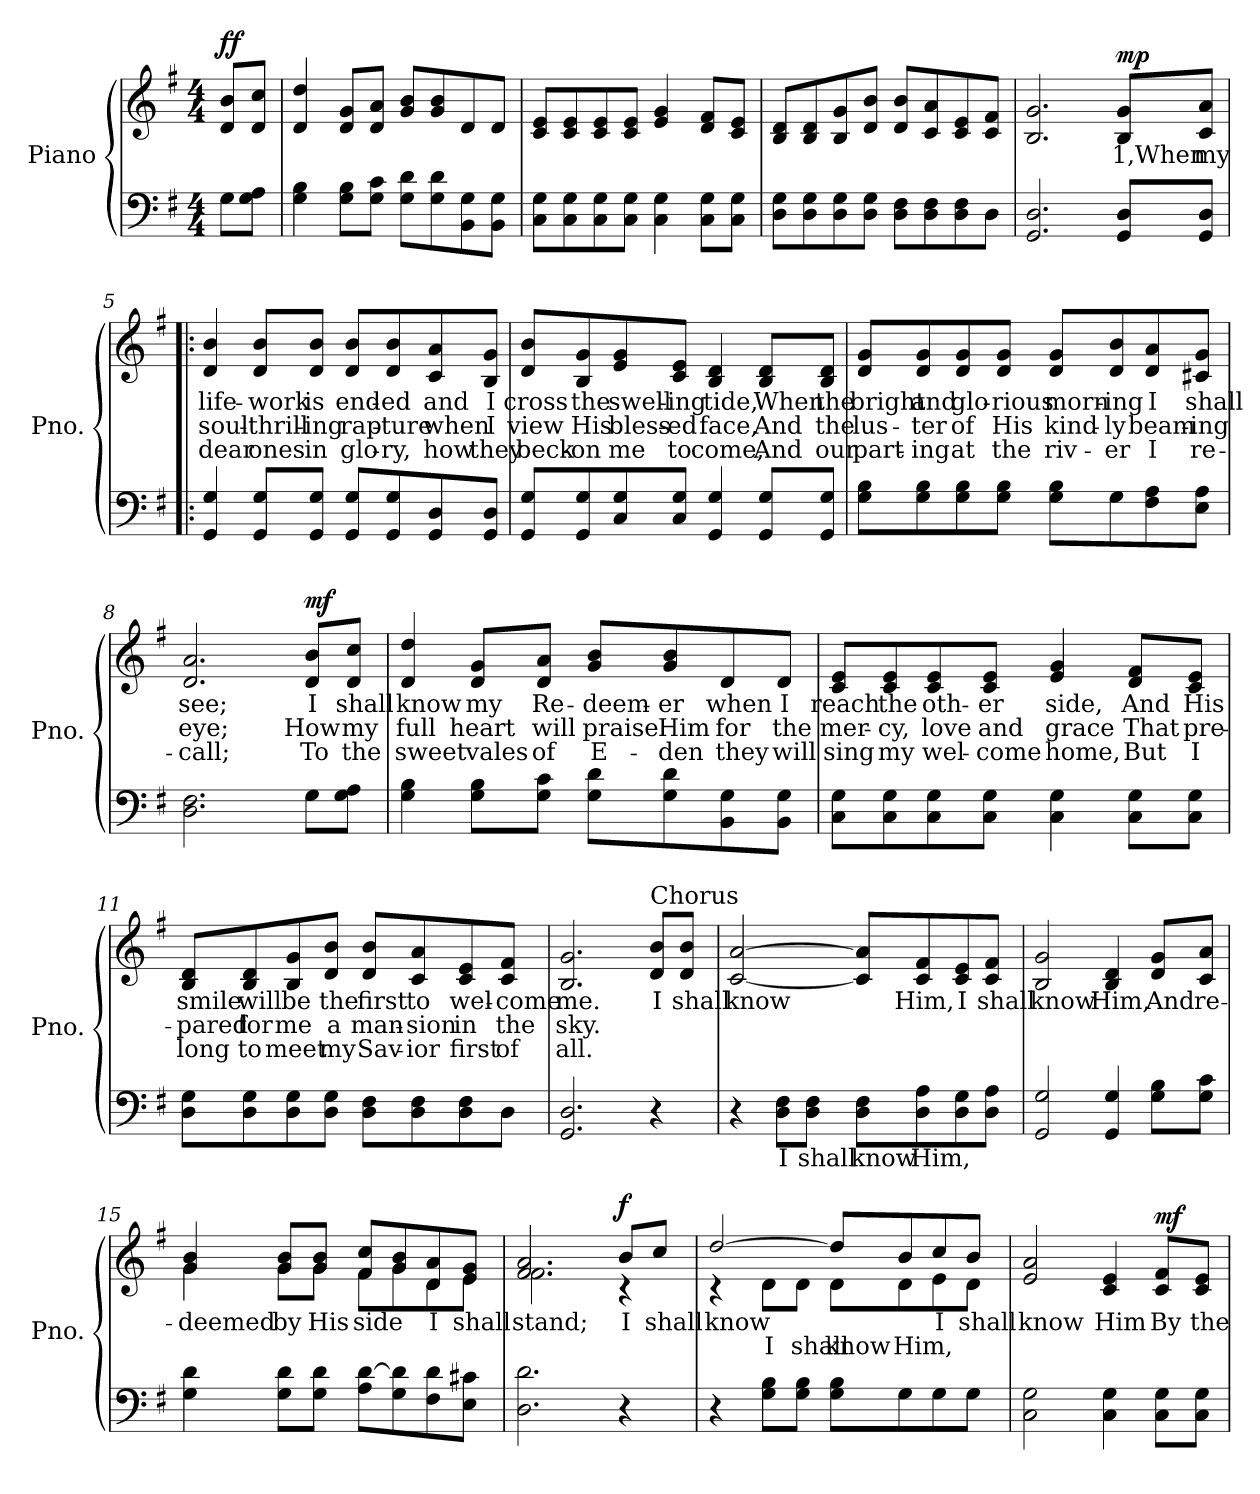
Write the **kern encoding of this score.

**kern	**text	**kern	**text	**text	**text	**dynam
*part1	*part1	*part1	*part1	*part1	*part1	*part1
*staff2	*staff2	*staff1	*staff1	*staff1	*staff1	*staff1/2
*I"Piano	*	*	*	*	*	*
*I'Pno.	*	*	*	*	*	*
*clefF4	*	*clefG2	*	*	*	*
*k[f#]	*	*k[f#]	*	*	*	*
*M4/4	*	*M4/4	*	*	*	*
*MM90	*	*MM90	*	*	*	*
=	=	=	=	=	=	=
!	!	!	!	!	!	!LO:DY:b
8G\L	.	8d/ 8b/L	.	.	.	ff
8G\ 8A\J	.	8d/ 8cc/J	.	.	.	.
=1	=1	=1	=1	=1	=1	=1
4G\ 4B\	.	4d/ 4dd/	.	.	.	.
8G\ 8B\L	.	8d/ 8g/L	.	.	.	.
8G\ 8c\J	.	8d/ 8a/J	.	.	.	.
8G\ 8d\L	.	8g/ 8b/L	.	.	.	.
8G\ 8d\	.	8g/ 8b/	.	.	.	.
8BB\ 8G\	.	8d/	.	.	.	.
8BB\ 8G\J	.	8d/J	.	.	.	.
=2	=2	=2	=2	=2	=2	=2
8C\ 8G\L	.	8c/ 8e/L	.	.	.	.
8C\ 8G\	.	8c/ 8e/	.	.	.	.
8C\ 8G\	.	8c/ 8e/	.	.	.	.
8C\ 8G\J	.	8c/ 8e/J	.	.	.	.
4C\ 4G\	.	4e/ 4g/	.	.	.	.
8C\ 8G\L	.	8d/ 8f#/L	.	.	.	.
8C\ 8G\J	.	8c/ 8e/J	.	.	.	.
=3	=3	=3	=3	=3	=3	=3
8D\ 8G\L	.	8B/ 8d/L	.	.	.	.
8D\ 8G\	.	8B/ 8d/	.	.	.	.
8D\ 8G\	.	8B/ 8g/	.	.	.	.
8D\ 8G\J	.	8d/ 8b/J	.	.	.	.
8D\ 8F#\L	.	8d/ 8b/L	.	.	.	.
8D\ 8F#\	.	8c/ 8a/	.	.	.	.
8D\ 8F#\	.	8c/ 8e/	.	.	.	.
8D\J	.	8c/ 8f#/J	.	.	.	.
=4	=4	=4	=4	=4	=4	=4
2.GG/ 2.D/	.	2.B/ 2.g/	.	.	.	.
!	!	!	!LO:LY:b	!	!	!LO:DY:a
8GG/ 8D/L	.	8B/ 8g/L	1,When	.	.	mp
!	!	!	!LO:LY:b	!	!	!
8GG/ 8D/J	.	8c/ 8a/J	my	.	.	.
=5!|:	=5!|:	=5!|:	=5!|:	=5!|:	=5!|:	=5!|:
!	!	!	!LO:LY:b	!LO:LY:b	!LO:LY:b	!
4GG/ 4G/	.	4d/ 4b/	life-	soul-	dear	.
!	!	!	!LO:LY:b	!LO:LY:b	!LO:LY:b	!
8GG/ 8G/L	.	8d/ 8b/L	-work	-thrill-	ones	.
!	!	!	!LO:LY:b	!LO:LY:b	!LO:LY:b	!
8GG/ 8G/J	.	8d/ 8b/J	is	-ing	in	.
!	!	!	!LO:LY:b	!LO:LY:b	!LO:LY:b	!
8GG/ 8G/L	.	8d/ 8b/L	end-	rap-	glo-	.
!	!	!	!LO:LY:b	!LO:LY:b	!LO:LY:b	!
8GG/ 8G/	.	8d/ 8b/	-ed	-ture	-ry,	.
!	!	!	!LO:LY:b	!LO:LY:b	!LO:LY:b	!
8GG/ 8D/	.	8c/ 8a/	and	when	how	.
!	!	!	!LO:LY:b	!LO:LY:b	!LO:LY:b	!
8GG/ 8D/J	.	8B/ 8g/J	I	I	they	.
!!LO:LB:g=z
=6	=6	=6	=6	=6	=6	=6
!	!	!	!LO:LY:b	!LO:LY:b	!LO:LY:b	!
8GG/ 8G/L	.	8d/ 8b/L	cross	view	beck-	.
!	!	!	!LO:LY:b	!LO:LY:b	!LO:LY:b	!
8GG/ 8G/	.	8B/ 8g/	the	His	-on	.
!	!	!	!LO:LY:b	!LO:LY:b	!LO:LY:b	!
8C/ 8G/	.	8e/ 8g/	swell-	bless-	me	.
!	!	!	!LO:LY:b	!LO:LY:b	!LO:LY:b	!
8C/ 8G/J	.	8c/ 8e/J	-ing	-ed	to	.
!	!	!	!LO:LY:b	!LO:LY:b	!LO:LY:b	!
4GG/ 4G/	.	4B/ 4d/	tide,	face,	come,	.
!	!	!	!LO:LY:b	!LO:LY:b	!LO:LY:b	!
8GG/ 8G/L	.	8B/ 8d/L	When	And	And	.
!	!	!	!LO:LY:b	!LO:LY:b	!LO:LY:b	!
8GG/ 8G/J	.	8B/ 8d/J	the	the	our	.
=7	=7	=7	=7	=7	=7	=7
!	!	!	!LO:LY:b	!LO:LY:b	!LO:LY:b	!
8G\ 8B\L	.	8d/ 8g/L	bright	lus-	part-	.
!	!	!	!LO:LY:b	!LO:LY:b	!LO:LY:b	!
8G\ 8B\	.	8d/ 8g/	and	-ter	-ing	.
!	!	!	!LO:LY:b	!LO:LY:b	!LO:LY:b	!
8G\ 8B\	.	8d/ 8g/	glo-	of	at	.
!	!	!	!LO:LY:b	!LO:LY:b	!LO:LY:b	!
8G\ 8B\J	.	8d/ 8g/J	-rious	His	the	.
!	!	!	!LO:LY:b	!LO:LY:b	!LO:LY:b	!
8G\ 8B\L	.	8d/ 8g/L	morn-	kind-	riv-	.
!	!	!	!LO:LY:b	!LO:LY:b	!LO:LY:b	!
8G\	.	8d/ 8b/	-ing	-ly	-er	.
!	!	!	!LO:LY:b	!LO:LY:b	!LO:LY:b	!
8F#\ 8A\	.	8d/ 8a/	I	beam-	I	.
!	!	!	!LO:LY:b	!LO:LY:b	!LO:LY:b	!
8E\ 8A\J	.	8c#X/ 8g/J	shall	-ing	re-	.
=8	=8	=8	=8	=8	=8	=8
!	!	!	!LO:LY:b	!LO:LY:b	!LO:LY:b	!
2.D\ 2.F#\	.	2.d/ 2.a/	see;	eye;	-call;	.
!	!	!	!LO:LY:b	!LO:LY:b	!LO:LY:b	!LO:DY:a
8G\L	.	8d/ 8b/L	I	How	To	mf
!	!	!	!LO:LY:b	!LO:LY:b	!LO:LY:b	!
8G\ 8A\J	.	8d/ 8cc/J	shall	my	the	.
!!LO:LB:g=z
=9	=9	=9	=9	=9	=9	=9
!	!	!	!LO:LY:b	!LO:LY:b	!LO:LY:b	!
4G\ 4B\	.	4d/ 4dd/	know	full	sweet	.
!	!	!	!LO:LY:b	!LO:LY:b	!LO:LY:b	!
8G\ 8B\L	.	8d/ 8g/L	my	heart	vales	.
!	!	!	!LO:LY:b	!LO:LY:b	!LO:LY:b	!
8G\ 8c\J	.	8d/ 8a/J	Re-	will	of	.
!	!	!	!LO:LY:b	!LO:LY:b	!LO:LY:b	!
8G\ 8d\L	.	8g/ 8b/L	-deem-	praise	E-	.
!	!	!	!LO:LY:b	!LO:LY:b	!LO:LY:b	!
8G\ 8d\	.	8g/ 8b/	-er	Him	-den	.
!	!	!	!LO:LY:b	!LO:LY:b	!LO:LY:b	!
8BB\ 8G\	.	8d/	when	for	they	.
!	!	!	!LO:LY:b	!LO:LY:b	!LO:LY:b	!
8BB\ 8G\J	.	8d/J	I	the	will	.
=10	=10	=10	=10	=10	=10	=10
!	!	!	!LO:LY:b	!LO:LY:b	!LO:LY:b	!
8C\ 8G\L	.	8c/ 8e/L	reach	mer-	sing	.
!	!	!	!LO:LY:b	!LO:LY:b	!LO:LY:b	!
8C\ 8G\	.	8c/ 8e/	the	-cy,	my	.
!	!	!	!LO:LY:b	!LO:LY:b	!LO:LY:b	!
8C\ 8G\	.	8c/ 8e/	oth-	love	wel-	.
!	!	!	!LO:LY:b	!LO:LY:b	!LO:LY:b	!
8C\ 8G\J	.	8c/ 8e/J	-er	and	-come	.
!	!	!	!LO:LY:b	!LO:LY:b	!LO:LY:b	!
4C\ 4G\	.	4e/ 4g/	side,	grace	home,	.
!	!	!	!LO:LY:b	!LO:LY:b	!LO:LY:b	!
8C\ 8G\L	.	8d/ 8f#/L	And	That	But	.
!	!	!	!LO:LY:b	!LO:LY:b	!LO:LY:b	!
8C\ 8G\J	.	8c/ 8e/J	His	pre-	I	.
=11	=11	=11	=11	=11	=11	=11
!	!	!	!LO:LY:b	!LO:LY:b	!LO:LY:b	!
8D\ 8G\L	.	8B/ 8d/L	smile	-pared	long	.
!	!	!	!LO:LY:b	!LO:LY:b	!LO:LY:b	!
8D\ 8G\	.	8B/ 8d/	will	for	to	.
!	!	!	!LO:LY:b	!LO:LY:b	!LO:LY:b	!
8D\ 8G\	.	8B/ 8g/	be	me	meet	.
!	!	!	!LO:LY:b	!LO:LY:b	!LO:LY:b	!
8D\ 8G\J	.	8d/ 8b/J	the	a	my	.
!	!	!	!LO:LY:b	!LO:LY:b	!LO:LY:b	!
8D\ 8F#\L	.	8d/ 8b/L	first	man-	Sav-	.
!	!	!	!LO:LY:b	!LO:LY:b	!LO:LY:b	!
8D\ 8F#\	.	8c/ 8a/	to	-sion	-ior	.
!	!	!	!LO:LY:b	!LO:LY:b	!LO:LY:b	!
8D\ 8F#\	.	8c/ 8e/	wel-	in	first	.
!	!	!	!LO:LY:b	!LO:LY:b	!LO:LY:b	!
8D\J	.	8c/ 8f#/J	-come	the	of	.
!!LO:LB:g=z
=12	=12	=12	=12	=12	=12	=12
!	!	!	!LO:LY:b	!LO:LY:b	!LO:LY:b	!
2.GG/ 2.D/	.	2.B/ 2.g/	me.	sky.	all.	.
!	!	!LO:TX:a:t=Chorus	!	!	!	!
!	!	!	!LO:LY:b	!	!	!
4r	.	8d/ 8b/L	I	.	.	.
!	!	!	!LO:LY:b	!	!	!
.	.	8d/ 8b/J	shall	.	.	.
=13	=13	=13	=13	=13	=13	=13
!	!	!	!LO:LY:b	!	!	!
4r	.	[2c/ [2a/	know	.	.	.
!	!LO:LY:b	!	!	!	!	!
8D\ 8F#\L	I	.	.	.	.	.
!	!LO:LY:b	!	!	!	!	!
8D\ 8F#\J	shall	.	.	.	.	.
!	!LO:LY:b	!	!	!	!	!
8D\ 8F#\L	know	8c/] 8a/]L	.	.	.	.
!	!LO:LY:b	!	!LO:LY:b	!	!	!
8D\ 8A\	Him,	8c/ 8f#/	Him,	.	.	.
!	!	!	!LO:LY:b	!	!	!
8D\ 8G\	.	8c/ 8e/	I	.	.	.
!	!	!	!LO:LY:b	!	!	!
8D\ 8A\J	.	8c/ 8f#/J	shall	.	.	.
=14	=14	=14	=14	=14	=14	=14
!	!	!	!LO:LY:b	!	!	!
2GG/ 2G/	.	2B/ 2g/	know	.	.	.
!	!	!	!LO:LY:b	!	!	!
4GG/ 4G/	.	4B/ 4d/	Him,	.	.	.
!	!	!	!LO:LY:b	!	!	!
8G\ 8B\L	.	8d/ 8g/L	And	.	.	.
!	!	!	!LO:LY:b	!	!	!
8G\ 8c\J	.	8c/ 8a/J	re-	.	.	.
=15	=15	=15	=15	=15	=15	=15
!	!	!	!LO:LY:b	!	!	!
*	*	*^	*	*	*	*
4G\ 4d\	.	4g/ 4b/	4g\	-deemed	.	.	.
!	!	!	!	!LO:LY:b	!	!	!
8G\ 8d\L	.	8g/ 8b/L	8g\L	by	.	.	.
!	!	!	!	!LO:LY:b	!	!	!
8G\ 8d\J	.	8g/ 8b/J	8g\J	His	.	.	.
!	!	!	!	!LO:LY:b	!	!	!
8A\ [8d\L	.	8f#/ 8cc/L	8f#\L	side	.	.	.
8G\ 8d\]	.	8g/ 8b/	8g\	.	.	.	.
!	!	!	!	!LO:LY:b	!	!	!
8F#\ 8d\	.	8d/ 8a/	8d\	I	.	.	.
!	!	!	!	!LO:LY:b	!	!	!
8E\ 8c#X\J	.	8e/ 8g/J	8e\J	shall	.	.	.
=16	=16	=16	=16	=16	=16	=16	=16
!	!	!	!	!LO:LY:b	!	!	!
2.D\ 2.d\	.	2.f#/ 2.a/	2.f#\	stand;	.	.	.
!	!	!	!	!LO:LY:b	!	!	!LO:DY:a
4r	.	8b/L	4r	I	.	.	f
!	!	!	!	!LO:LY:b	!	!	!
.	.	8cc/J	.	shall	.	.	.
!!LO:LB:g=z	!!
=17	=17	=17	=17	=17	=17	=17	=17
!	!	!	!	!LO:LY:b	!	!	!
4r	.	[2dd/	4r	know	.	.	.
!	!	!	!	!	!LO:LY:b	!	!
8G\ 8B\L	.	.	8d\L	.	I	.	.
!	!	!	!	!	!LO:LY:b	!	!
8G\ 8B\J	.	.	8d\J	.	shall	.	.
!	!	!	!	!	!LO:LY:b	!	!
8G\ 8B\L	.	8dd/L]	8d\L	.	know	.	.
!	!	!	!	!LO:LY:b	!	!	!
!	!	!	!	!	!LO:LY:b	!	!
8G\	.	8b/	8d\	.	Him,	.	.
!	!	!	!	!LO:LY:b	!	!	!
8G\	.	8cc/	8e\	I	.	.	.
!	!	!	!	!LO:LY:b	!	!	!
8G\J	.	8b/J	8d\J	shall	.	.	.
=18	=18	=18	=18	=18	=18	=18	=18
!	!	!	!	!LO:LY:b	!	!	!
*	*	*v	*v	*	*	*	*
2C\ 2G\	.	2e/ 2a/	know	.	.	.
!	!	!	!LO:LY:b	!	!	!
4C\ 4G\	.	4c/ 4e/	Him	.	.	.
!	!	!	!LO:LY:b	!	!	!LO:DY:a
8C\ 8G\L	.	8c/ 8f#/L	By	.	.	mf
!	!	!	!LO:LY:b	!	!	!
8C\ 8G\J	.	8c/ 8e/J	the	.	.	.
=	=	=	=	=	=	=
*-	*-	*-	*-	*-	*-	*-
